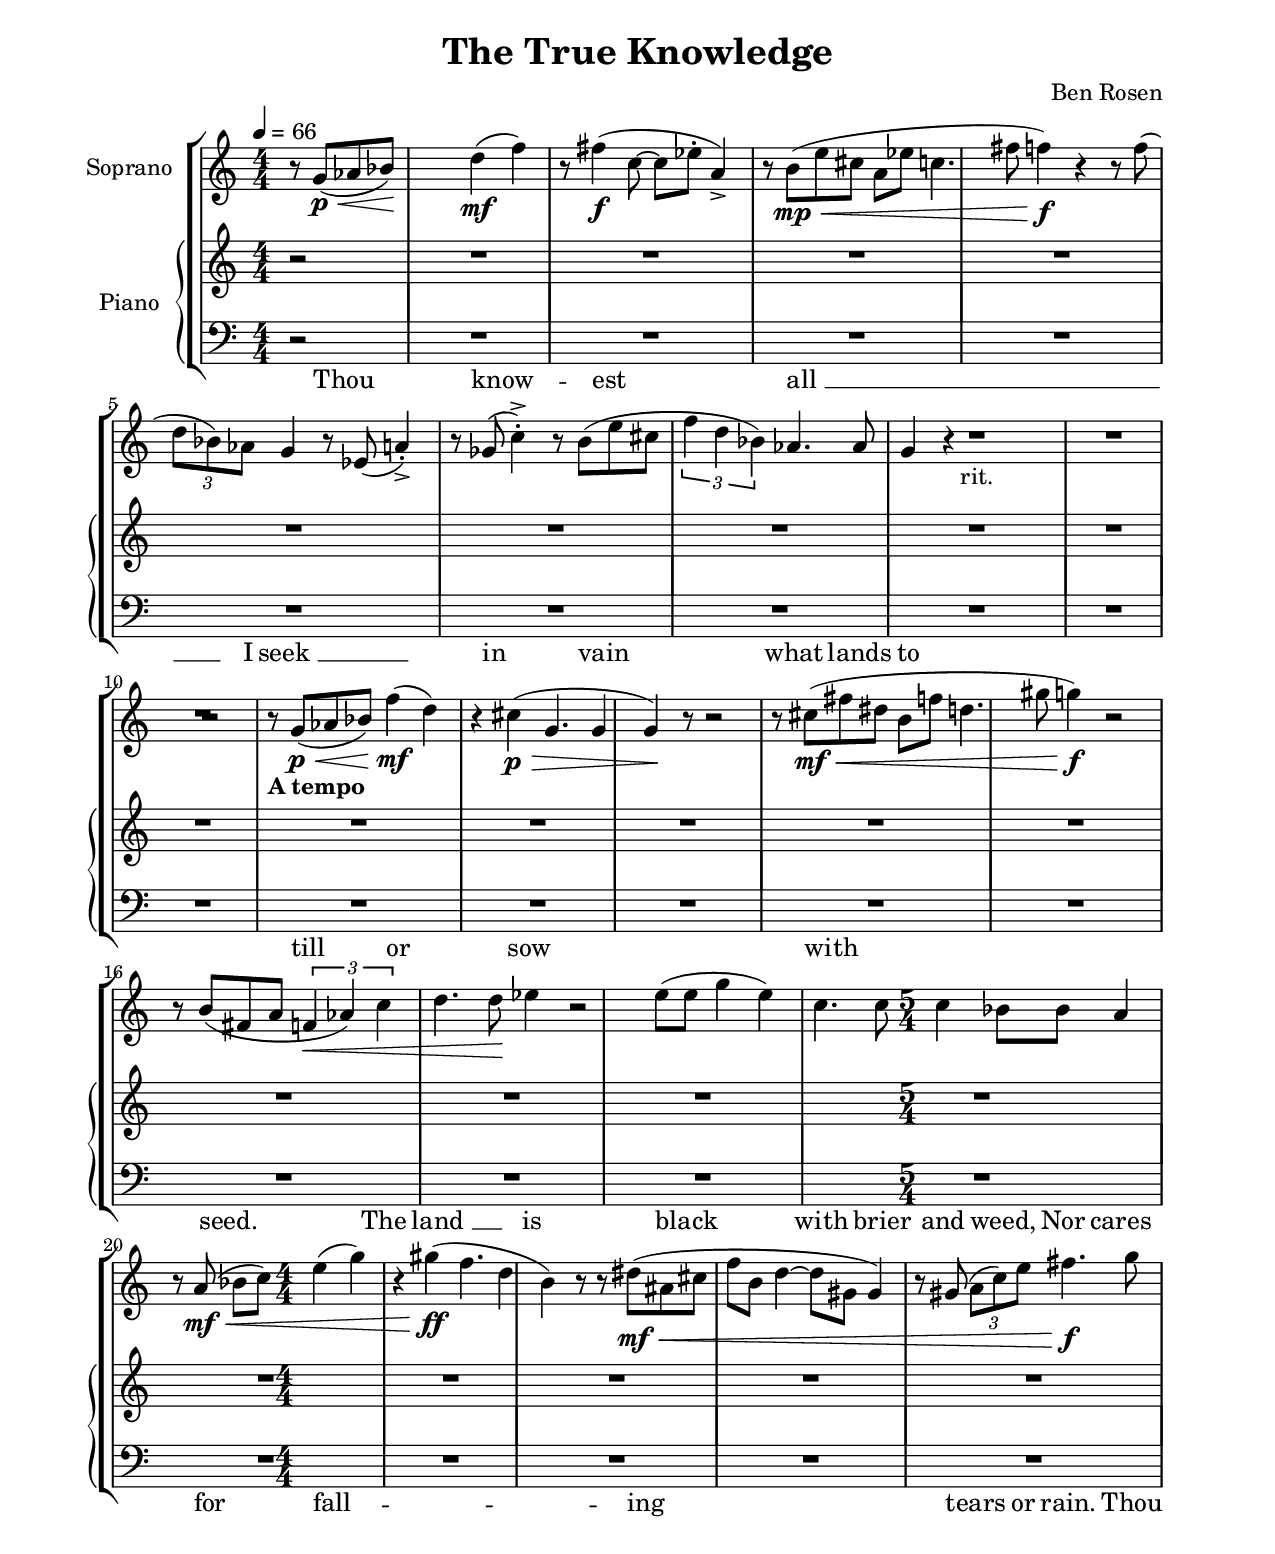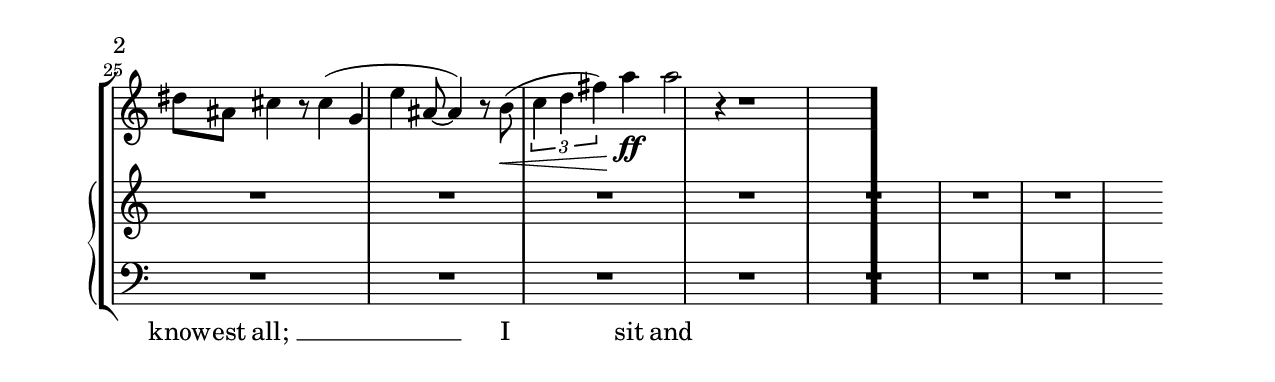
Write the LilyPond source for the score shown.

\version "2.24.0"

\include "settings.ily"
soprano = \relative g' {
  \partial 2
  r8 g8 ( _\p _\< af8 bf8 ) _\! s2
  d4 ( _\mf f4 ) r8 fs4 ( _\f c8 ~
  c8 ef8 -. a,4 ) -> r8 b8 ( _\mp _\< e8 cs8
  a8 ef'8 c4. fs8 f4 ) _\! _\f
  r4 r8 f8 ( \times 2/3 {
    d8 bf8 ) af8 }
  g4
  r8 ef8 ( a4 ) -. -> r8 gf8 ( c4 ) -. ->
  r8 b8 ( e8 cs8 \times 2/3 {
    f4 d4 bf4 ) }

  af4. af8 g4 r4
  R1*2 _ "rit."
  r2 r8 _\markup{ \bold {A tempo} } g8 ( _\p _\< af8 bf8 )
  f'4 ( _\! _\mf d4 ) r4 cs4 ( _\p _\>
  g4. g4 g4 ) _\! r8
  r2 r8 cs8 ( _\mf _\< fs8 ds8
  b8 f'8 d4. gs8 g4 ) _\! _\f
  r2 r8 b,8 ( fs8 a8
  \times 2/3  {
    f4 _\< af4 ) c4 }
  d4. d8 _\!
  ef4 r2 e8 ( e8
  g4 e4 ) c4. c8
  \time 5/4  c4 bf8 bf8 a4 r8 a8 ( _\mf _\< bf8 c8 )
  \numericTimeSignature\time 4/4  e4 ( g4 ) r4 gs4 ( _\! _\ff
  f4. d4 b4 ) r8
  r8 ds8 ( _\mf _\< as8 cs8 f8 b,8 d4 ~
  d8 gs,8 gs4 ) r8 gs8 ( \times 2/3 {
    a8 c8 ) e8 }

  fs4. _\! _\f g8 ds8 as8 cs4
  r8 cs4 ( g4 e'4 as,8 ~
  as4 ) r8 b8 ( _\< \times 2/3 {
    c4 d4 fs4 ) }
  _\!
  a4 _\ff a2 r4
  R1 \bar "."
}

text = \lyricmode {
  Thou know -- est "all " __\skip1 I "seek " __\skip1 in vain what lands to
  till or sow with "seed." The "land " __\skip1 is black with brier
  and "weed," Nor cares for fall -- \skip1 ing tears or "rain." Thou
  know -- est "all; " __\skip1 I sit and wait with blind -- ed eyes
  and hands that fail Till the last lift -- \skip1 ing of the veil and
  the "first " __\skip1 o -- pen -- ing of the "gate." Thou know --
  est "all; " __\skip1 I can -- not "see." I trust I shall not "live "
  __\skip1 in "vain," I "know " __\skip1 that we will meet a -- gain
  in some di -- "vine " __\skip1 e -- ter -- \skip1 \skip1 ni -- ty
}


\header {
  title = "The True Knowledge"
  composer = "Ben Rosen"
  lyricist = "Oscar Wilde"
}

key_and_time = {
  \tempo 4 = 66
  \key c \major
  \numericTimeSignature
  \time 4/4
}

upper_staff = \relative c'' {
  \key_and_time

  \partial 2
  r2

  | R1 * 32
}

lower_staff = \relative c {
  \clef "bass"
  \key_and_time

  \partial 2
  r2

  | R1 * 32
}

\score {
  \new StaffGroup <<
    \new Staff \with {
      instrumentName = "Soprano"
    } {
      \key_and_time
      \soprano \addlyrics \text
    }
    \new PianoStaff \with {
      instrumentName = "Piano"
    }
    <<
      \new Staff = "upper" {
        \upper_staff
      }
      \new Staff = "lower" {
        \lower_staff
      }
    >>
  >>
}
